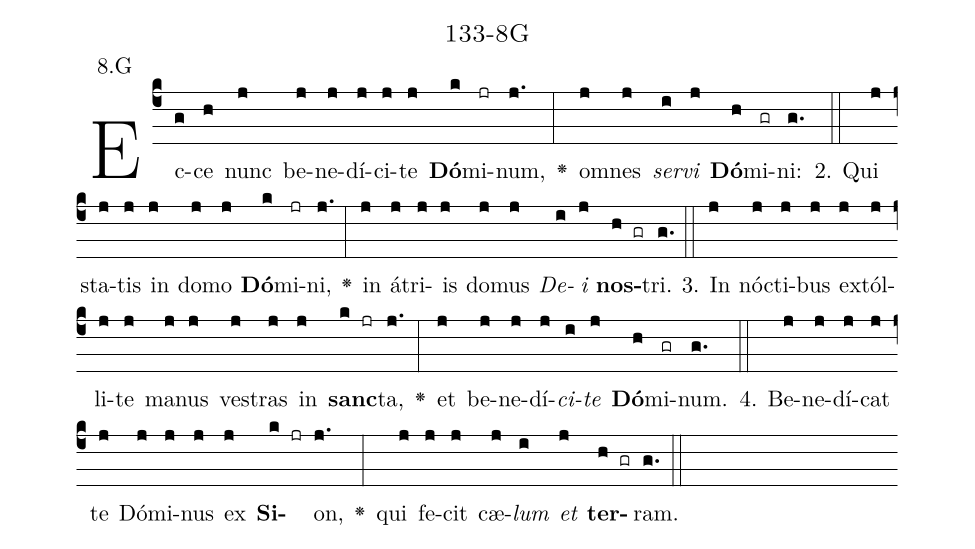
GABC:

name: 133-8G;
annotation: 8.G;
%%
(c4)Ec(g)ce(h) nunc(j) be(j)ne(j)dí(j)ci(j)te(j) <b>Dó</b>(k)mi(jr)num,(j.) <v>\greheightstar</v>(:) om(j)nes(j) <i>ser</i>(i)<i>vi</i>(j) <b>Dó</b>(h)mi(gr)ni:(g.) (::)
2. Qui(j) sta(j)tis(j) in(j) do(j)mo(j) <b>Dó</b>(k)mi(jr)ni,(j.) <v>\greheightstar</v>(:) in(j) á(j)tri(j)is(j) do(j)mus(j) <i>De</i>(i)<i>i</i>(j) <b>nos</b>(h gr)tri.(g.) (::)
3. In(j) nóc(j)ti(j)bus(j) ex(j)tól(j)li(j)te(j) ma(j)nus(j) ves(j)tras(j) in(j) <b>sanc</b>(k jr)ta,(j.) <v>\greheightstar</v>(:) et(j) be(j)ne(j)dí(j)<i>ci</i>(i)<i>te</i>(j) <b>Dó</b>(h)mi(gr)num.(g.) (::)
4. Be(j)ne(j)dí(j)cat(j) te(j) Dó(j)mi(j)nus(j) ex(j) <b>Si</b>(k jr)on,(j.) <v>\greheightstar</v>(:) qui(j) fe(j)cit(j) cæ(j)<i>lum</i>(i) <i>et</i>(j) <b>ter</b>(h gr)ram.(g.) (::)
